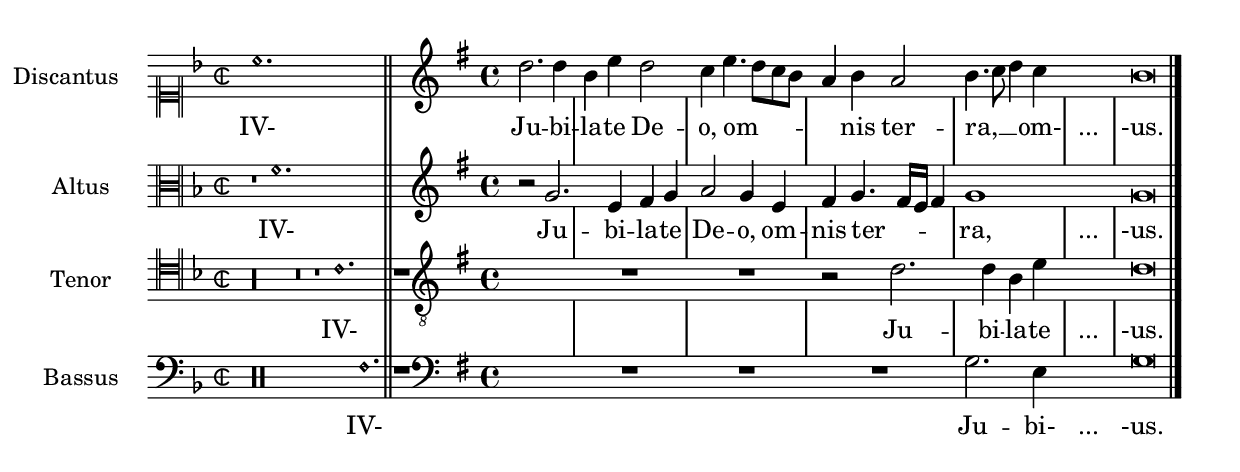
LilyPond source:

%% Do not edit this file; it is auto-generated from LSR http://lsr.dsi.unimi.it
%% This file is in the public domain.
\version "2.11.61"

\header {
  lsrtags = "ancient-notation, template"

  texidoces = "
Al transcribir música mensural, es útil un «incipit» al compienzo
de la pieza para indicar la tonalidad y el tempo
originales. Aunque los músicos actuales están acostumbrados a las
barras de compás para reconocer con más facilidad los patrones
rítmicos, durante el período de la música mensural aún no se
habíen inventado las líneas divisorias; de hecho, la medida solía
cambiar a cada pocas notas. Como compromiso, a menudo las líneas
divisorias se imprimen entre los pentagramas en vez de hacerlo
encima de ellos.

"
  doctitlees = "Plantilla de notación de música antigua (transcripción moderna de música mensural)"

  texidoc = "
When transcribing mensural music, an incipit at the beginning of the
piece is useful to indicate the original key and tempo. While today
musicians are used to bar lines in order to faster recognize rhythmic
patterns, bar lines were not yet invented during the period of mensural
music; in fact, the meter often changed after every few notes. As a
compromise, bar lines are often printed between the staves rather than
on the staves. 

"
  doctitle = "Ancient notation template -- modern transcription of mensural music"
} % begin verbatim
global = {
  \set Score.skipBars = ##t

  % incipit
  \once \override Score.SystemStartBracket #'transparent = ##t
  \override Score.SpacingSpanner #'spacing-increment = #1.0 % tight spacing
  \key f \major
  \time 2/2
  \once \override Staff.TimeSignature #'style = #'neomensural
  \override Voice.NoteHead #'style = #'neomensural
  \override Voice.Rest #'style = #'neomensural
  \set Staff.printKeyCancellation = ##f
  \cadenzaOn % turn off bar lines
  \skip 1*10
  \once \override Staff.BarLine #'transparent = ##f
  \bar "||"
  \skip 1*1 % need this extra \skip such that clef change comes
            % after bar line
  \bar ""

  % main
  \revert Score.SpacingSpanner #'spacing-increment % CHECK: no effect?
  \cadenzaOff % turn bar lines on again
  \once \override Staff.Clef #'full-size-change = ##t
  \set Staff.forceClef = ##t
  \key g \major
  \time 4/4
  \override Voice.NoteHead #'style = #'default
  \override Voice.Rest #'style = #'default

  % FIXME: setting printKeyCancellation back to #t must not
  % occur in the first bar after the incipit.  Dto. for forceClef.
  % Therefore, we need an extra \skip.
  \skip 1*1
  \set Staff.printKeyCancellation = ##t
  \set Staff.forceClef = ##f

  \skip 1*7 % the actual music

  % let finis bar go through all staves
  \override Staff.BarLine #'transparent = ##f

  % finis bar
  \bar "|."
}

discantusNotes = {
  \transpose c' c'' {
    \set Staff.instrumentName = #"Discantus  "

    % incipit
    \clef "neomensural-c1"
    c'1. s2   % two bars
    \skip 1*8 % eight bars
    \skip 1*1 % one bar

    % main
    \clef "treble"
    d'2. d'4 |
    b e' d'2 |
    c'4 e'4.( d'8 c' b |
    a4) b a2 |
    b4.( c'8 d'4) c'4 |
    \once \override NoteHead #'transparent = ##t c'1 |
    b\breve |
  }
}

discantusLyrics = \lyricmode {
  % incipit
  IV-

  % main
  Ju -- bi -- |
  la -- te De -- |
  o, om --
  nis ter -- |
  ra, __ om- |
  "..." |
  -us. |
}

altusNotes = {
  \transpose c' c'' {
    \set Staff.instrumentName = #"Altus  "

    % incipit
    \clef "neomensural-c3"
    r1        % one bar
    f1. s2    % two bars
    \skip 1*7 % seven bars
    \skip 1*1 % one bar

    % main
    \clef "treble"
    r2 g2. e4 fis g | % two bars
    a2 g4 e |
    fis g4.( fis16 e fis4) |
    g1 |
    \once \override NoteHead #'transparent = ##t g1 |
    g\breve |
  }
}

altusLyrics = \lyricmode {
  % incipit
  IV-

  % main
  Ju -- bi -- la -- te | % two bars
  De -- o, om -- |
  nis ter -- ra, |
  "..." |
  -us. |
}

tenorNotes = {
  \transpose c' c' {
    \set Staff.instrumentName = #"Tenor  "

    % incipit
    \clef "neomensural-c4"
    r\longa   % four bars
    r\breve   % two bars
    r1        % one bar
    c'1. s2   % two bars
    \skip 1*1 % one bar
    \skip 1*1 % one bar

    % main
    \clef "treble_8"
    R1 |
    R1 |
    R1 |
    r2 d'2. d'4 b e' | % two bars
    \once \override NoteHead #'transparent = ##t e'1 |
    d'\breve |
  }
}

tenorLyrics = \lyricmode {
  % incipit
  IV-

  % main
  Ju -- bi -- la -- te | % two bars
  "..." |
  -us. |
}

bassusNotes = {
  \transpose c' c' {
    \set Staff.instrumentName = #"Bassus  "

    % incipit
    \clef "bass"
    r\maxima  % eight bars
    f1. s2    % two bars
    \skip 1*1 % one bar

    % main
    \clef "bass"
    R1 |
    R1 |
    R1 |
    R1 |
    g2. e4 |
    \once \override NoteHead #'transparent = ##t e1 |
    g\breve |
  }
}

bassusLyrics = \lyricmode {
  % incipit
  IV-

  % main
  Ju -- bi- |
  "..." |
  -us. |
}

\score {
  \new StaffGroup = choirStaff <<
    \new Voice =
      "discantusNotes" << \global \discantusNotes >>
    \new Lyrics =
      "discantusLyrics" \lyricsto discantusNotes { \discantusLyrics }
    \new Voice =
      "altusNotes" << \global \altusNotes >>
    \new Lyrics =
      "altusLyrics" \lyricsto altusNotes { \altusLyrics }
    \new Voice =
      "tenorNotes" << \global \tenorNotes >>
    \new Lyrics =
      "tenorLyrics" \lyricsto tenorNotes { \tenorLyrics }
    \new Voice =
      "bassusNotes" << \global \bassusNotes >>
    \new Lyrics =
      "bassusLyrics" \lyricsto bassusNotes { \bassusLyrics }
  >>
  \layout {
    \context {
      \Score

      % no bars in staves
      \override BarLine #'transparent = ##t

      % incipit should not start with a start delimiter
      \remove "System_start_delimiter_engraver"
    }
    \context {
      \Voice

      % no slurs
      \override Slur #'transparent = ##t

      % Comment in the below "\remove" command to allow line
      % breaking also at those barlines where a note overlaps
      % into the next bar.  The command is commented out in this
      % short example score, but especially for large scores, you
      % will typically yield better line breaking and thus improve
      % overall spacing if you comment in the following command.
      %\remove "Forbid_line_break_engraver"
    }
  }
}



